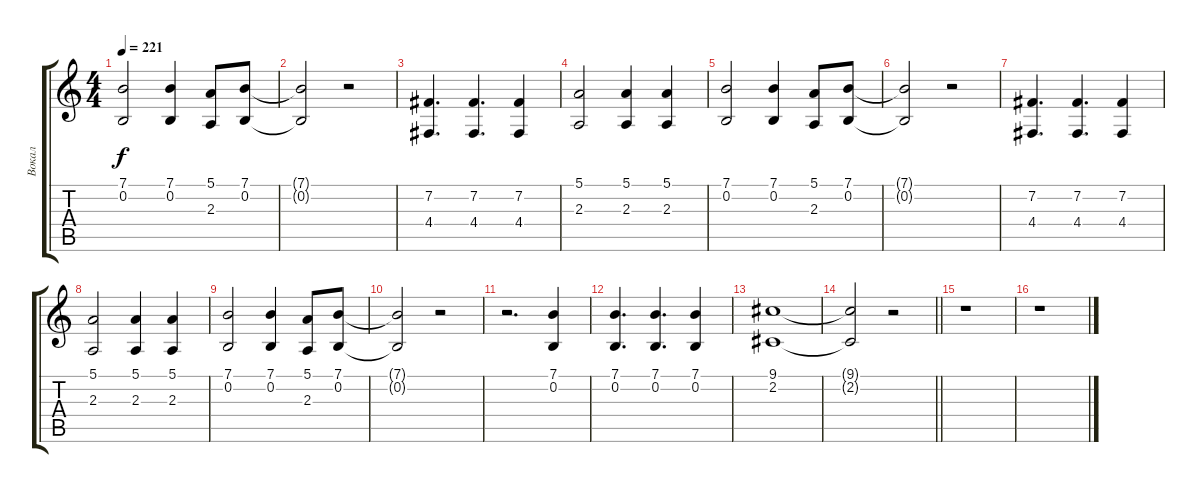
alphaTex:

\track ("Вокал" "Вокал") {instrument drawbarorgan}
\staff {score tabs}
\tuning (E4 B3 G3 D3 A2 E2) {hide}
\ts (4 4)
\tempo 221
\clef g2
\ks c
(7.1 0.2).2{dy f} (7.1 0.2).4 (5.1 2.3).8 (7.1 0.2).8 |
(7.1{t} 0.2{t}).2 r.2 |
(7.2 4.4).4{d} (7.2 4.4).4{d} (7.2 4.4).4 |
(5.1 2.3).2 (5.1 2.3).4 (5.1 2.3).4 |
(7.1 0.2).2 (7.1 0.2).4 (5.1 2.3).8 (7.1 0.2).8 |
(7.1{t} 0.2{t}).2 r.2 |
(7.2 4.4).4{d} (7.2 4.4).4{d} (7.2 4.4).4 |
(5.1 2.3).2 (5.1 2.3).4 (5.1 2.3).4 |
(7.1 0.2).2 (7.1 0.2).4 (5.1 2.3).8 (7.1 0.2).8 |
(7.1{t} 0.2{t}).2 r.2 |
r.2{d} (7.1 0.2).4 |
(7.1 0.2).4{d} (7.1 0.2).4{d} (7.1 0.2).4 |
(9.1 2.2).1 |
\barLineRight lightlight
(9.1{t} 2.2{t}).2 r.2 |
r.1 |
r.1
